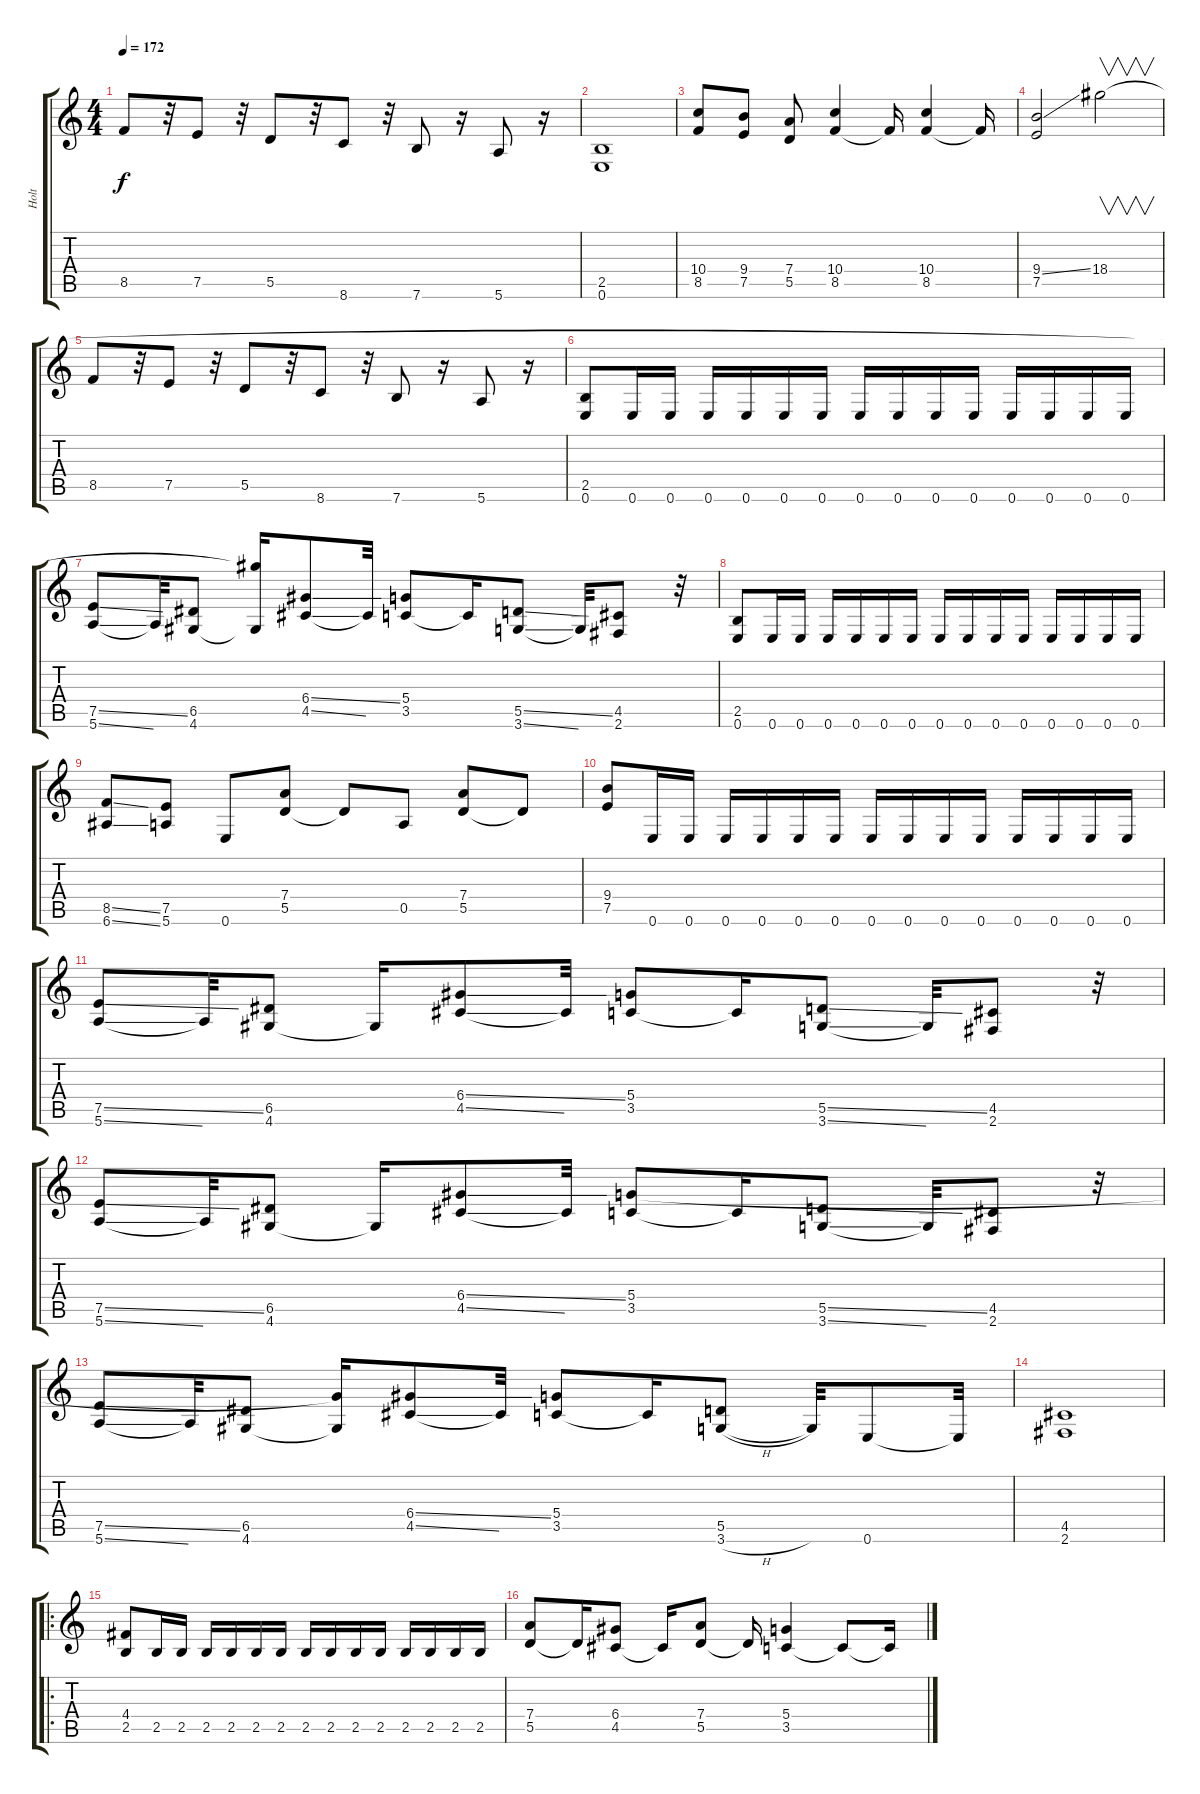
\track ("Holt" "Holt") {instrument distortionguitar}
\staff {score tabs}
\tuning (E4 B3 G3 D3 A2 E2) {hide}
\ts (4 4)
\tempo 172
\clef g2
\ks c
8.5.8{dy f} r.32 7.5.8 r.32 5.5.8 r.32 8.6.8 r.32 7.6.8 r.16 5.6.8 r.16 |
(2.5 0.6).1 |
(10.4 8.5).8 (9.4 7.5).8 (7.4 5.5).8 (10.4 8.5).4 8.5{t}.16 (10.4 8.5).4 8.5{t}.16 |
(9.4{ss} 7.5).2 18.4.2{v} |
8.5.8 r.32 7.5.8 r.32 5.5.8 r.32 8.6.8 r.32 7.6.8 r.16 5.6.8 r.16 |
(2.5 0.6).8 0.6.16 0.6.16 0.6.16 0.6.16 0.6.16 0.6.16 0.6.16 0.6.16 0.6.16 0.6.16 0.6.16 0.6.16 0.6.16 0.6.16 |
(7.5{ss} 5.6{ss}).8 5.6{t}.32 (6.5 4.6).8 (18.4{t} 4.6{t}).16 (6.4{ss} 4.5{ss}).8 4.5{t}.32 (5.4 3.5).8 3.5{t}.16 (5.5{ss} 3.6{ss}).8 3.6{t}.32 (4.5 2.6).8 r.32 |
(2.5 0.6).8 0.6.16 0.6.16 0.6.16 0.6.16 0.6.16 0.6.16 0.6.16 0.6.16 0.6.16 0.6.16 0.6.16 0.6.16 0.6.16 0.6.16 |
(8.5{ss} 6.6{ss}).8 (7.5 5.6).8 0.6.8 (7.4 5.5).8 5.5{t}.8 0.5.8 (7.4 5.5).8 5.5{t}.8 |
(9.4 7.5).8 0.6.16 0.6.16 0.6.16 0.6.16 0.6.16 0.6.16 0.6.16 0.6.16 0.6.16 0.6.16 0.6.16 0.6.16 0.6.16 0.6.16 |
(7.5{ss} 5.6{ss}).8 5.6{t}.32 (6.5 4.6).8 4.6{t}.16 (6.4{ss} 4.5{ss}).8 4.5{t}.32 (5.4 3.5).8 3.5{t}.16 (5.5{ss} 3.6{ss}).8 3.6{t}.32 (4.5 2.6).8 r.32 |
(7.5{ss} 5.6{ss}).8 5.6{t}.32 (6.5 4.6).8 4.6{t}.16 (6.4{ss} 4.5{ss}).8 4.5{t}.32 (5.4 3.5).8 3.5{t}.16 (5.5{ss} 3.6{ss}).8 3.6{t}.32 (4.5 2.6).8 r.32 |
(7.5{ss} 5.6{ss}).8 5.6{t}.32 (6.5 4.6).8 (5.4{t} 4.6{t}).16 (6.4{ss} 4.5{ss}).8 4.5{t}.32 (5.4 3.5).8 3.5{t}.16 (5.5 3.6{h}).8 3.6{t}.32 0.6.8 0.6{t}.32 |
(4.5 2.6).1 |
\ro
(4.4 2.5).8 2.5.16 2.5.16 2.5.16 2.5.16 2.5.16 2.5.16 2.5.16 2.5.16 2.5.16 2.5.16 2.5.16 2.5.16 2.5.16 2.5.16 |
(7.4 5.5).8 5.5{t}.16 (6.4 4.5).8 4.5{t}.16 (7.4 5.5).8 5.5{t}.16 (5.4 3.5).4 3.5{t}.8 3.5{t}.16
